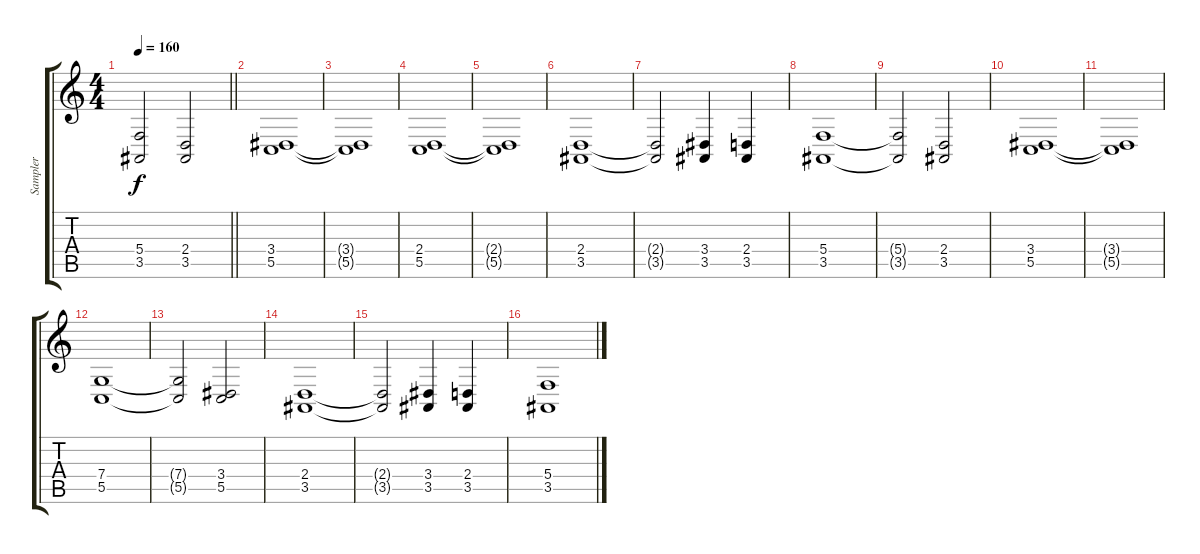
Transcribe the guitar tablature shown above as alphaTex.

\track ("Sampler" "Sampler") {instrument stringensemble1}
\staff {score tabs}
\tuning (D4 A3 F3 C3 G2 C2) {hide}
\ts (4 4)
\tempo 160
\clef g2
\barLineRight lightlight
\ks c
(5.4{t} 3.5{t}).2{dy f} (2.4 3.5).2 |
\section ("" "")
(3.4 5.5).1 |
(3.4{t} 5.5{t}).1 |
(2.4 5.5).1 |
(2.4{t} 5.5{t}).1 |
(2.4 3.5).1 |
(2.4{t} 3.5{t}).2 (3.4 3.5).4 (2.4 3.5).4 |
(5.4 3.5).1 |
(5.4{t} 3.5{t}).2 (2.4 3.5).2 |
(3.4 5.5).1 |
(3.4{t} 5.5{t}).1 |
(7.4 5.5).1 |
(7.4{t} 5.5{t}).2 (3.4 5.5).2 |
(2.4 3.5).1 |
(2.4{t} 3.5{t}).2 (3.4 3.5).4 (2.4 3.5).4 |
(5.4 3.5).1
